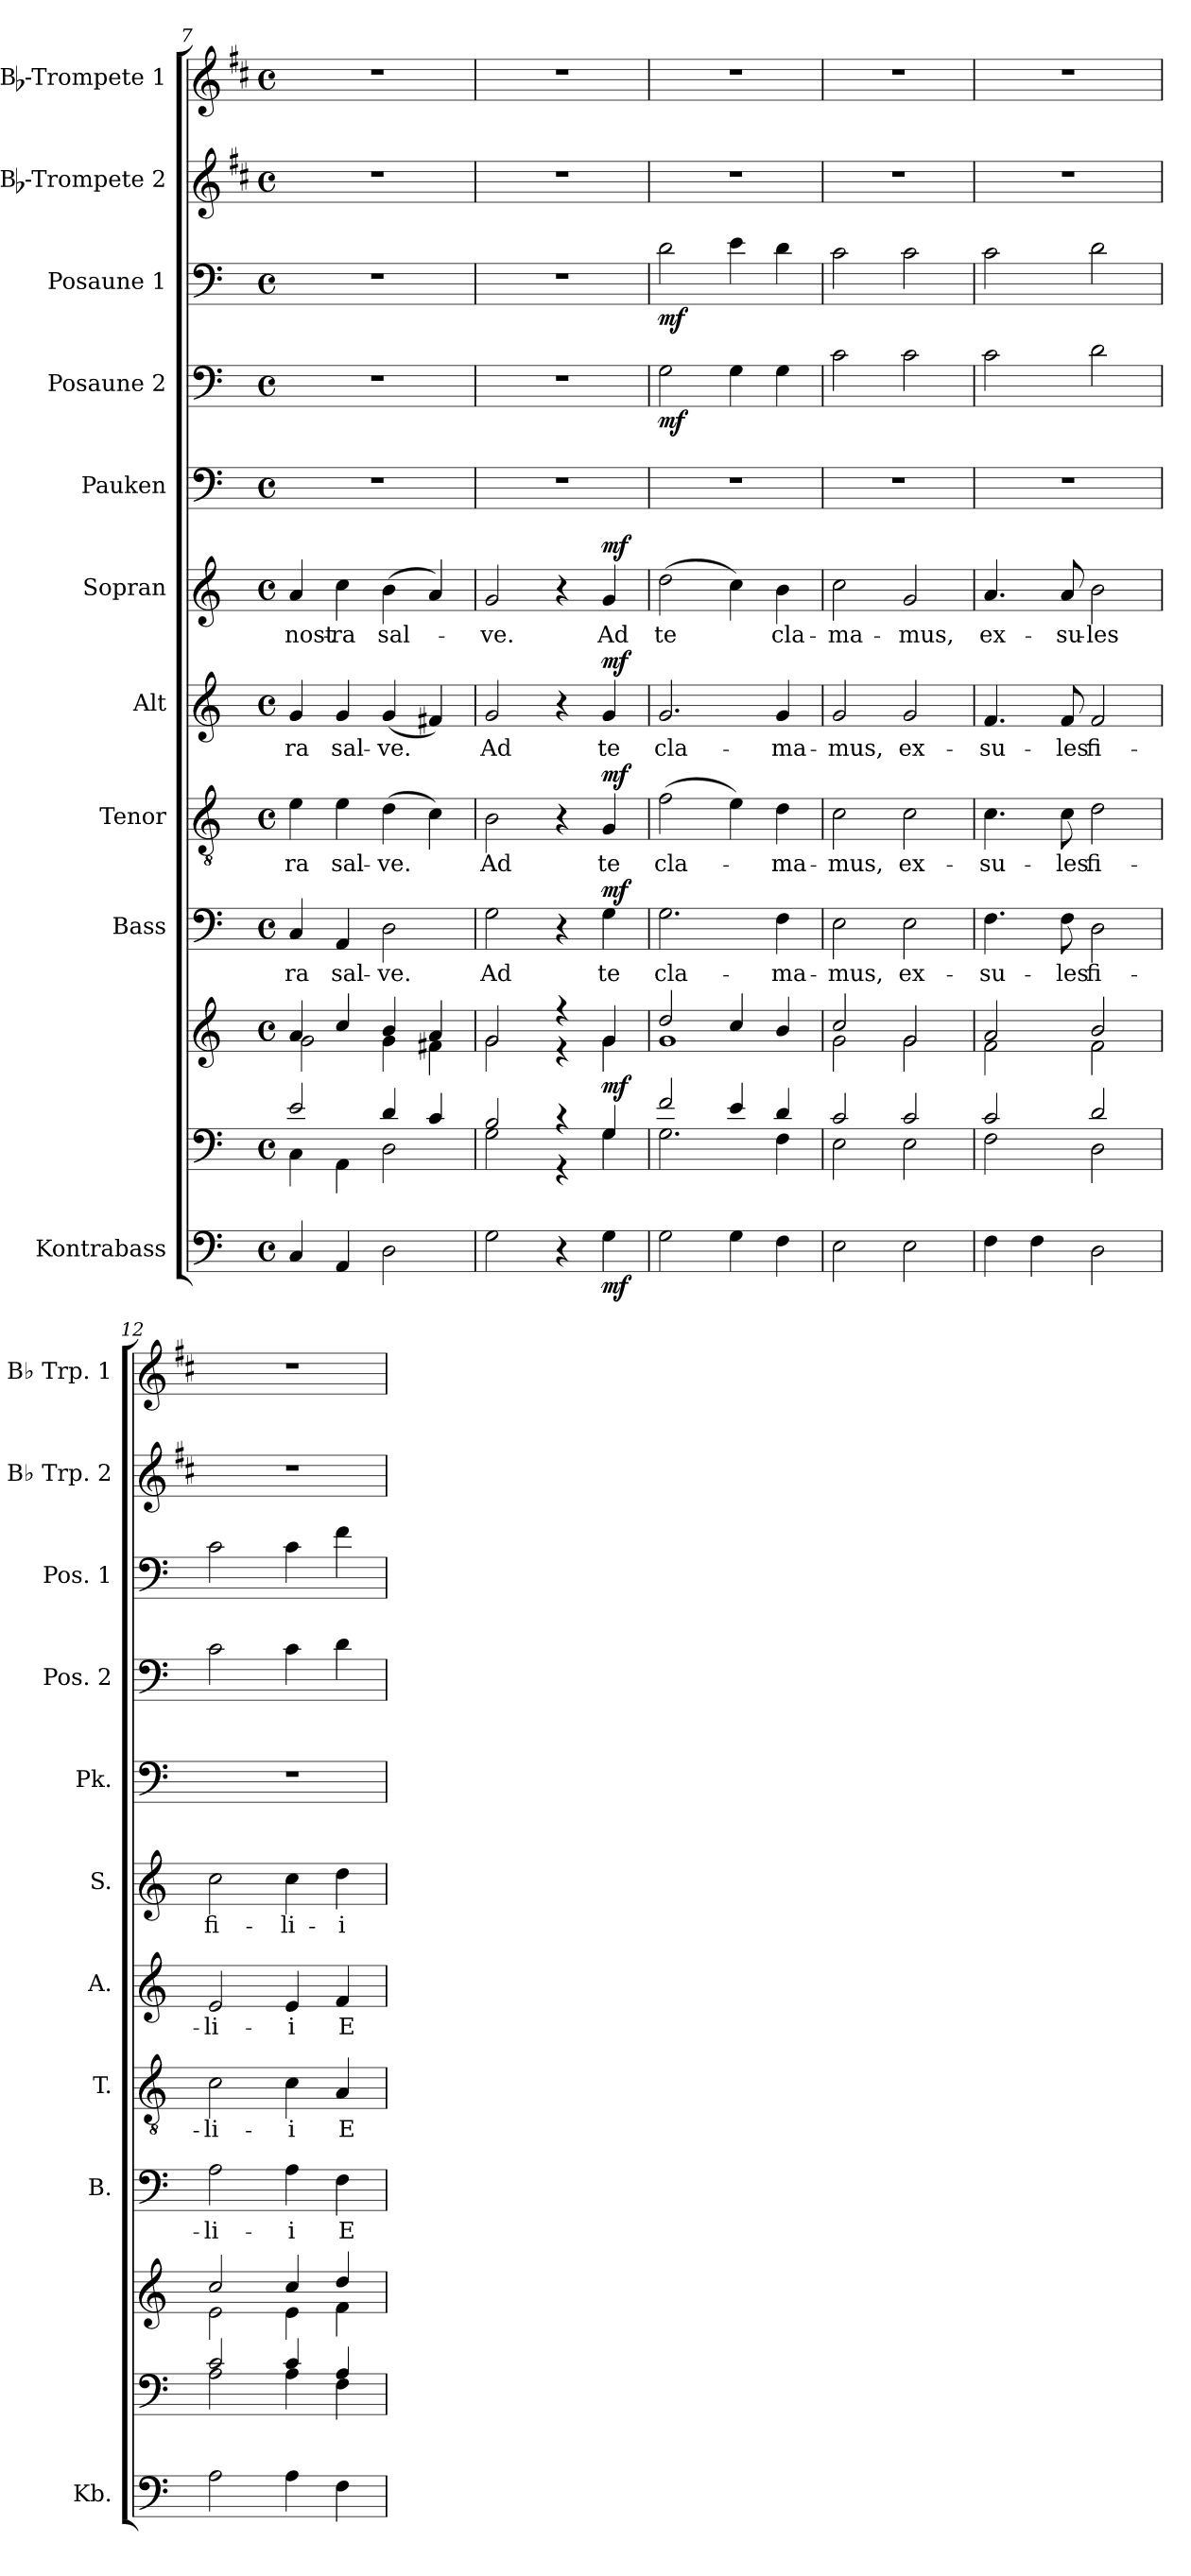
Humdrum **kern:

**kern	**dynam	**kern	**kern	**dynam	**kern	**text	**dynam	**kern	**text	**dynam	**kern	**text	**dynam	**kern	**text	**dynam	**kern	**kern	**dynam	**kern	**dynam	**kern	**kern
*part11	*part11	*part10	*part10	*part10	*part9	*part9	*part9	*part8	*part8	*part8	*part7	*part7	*part7	*part6	*part6	*part6	*part5	*part4	*part4	*part3	*part3	*part2	*part1
*staff12	*staff12	*staff11	*staff10	*staff10/11	*staff9	*staff9	*staff9	*staff8	*staff8	*staff8	*staff7	*staff7	*staff7	*staff6	*staff6	*staff6	*staff5	*staff4	*staff4	*staff3	*staff3	*staff2	*staff1
*I"Kontrabass	*	*	*	*	*I"Bass	*	*	*I"Tenor	*	*	*I"Alt	*	*	*I"Sopran	*	*	*I"Pauken	*I"Posaune 2	*	*I"Posaune 1	*	*I"Bb-Trompete 2	*I"Bb-Trompete 1
*I'Kb.	*	*	*	*	*I'B.	*	*	*I'T.	*	*	*I'A.	*	*	*I'S.	*	*	*I'Pk.	*I'Pos. 2	*	*I'Pos. 1	*	*I'Bb Trp. 2	*I'Bb Trp. 1
!!LO:PB:g=z
*clefF4	*	*clefF4	*clefG2	*	*clefF4	*	*	*clefGv2	*	*	*clefG2	*	*	*clefG2	*	*	*clefF4	*clefF4	*	*clefF4	*	*clefG2	*clefG2
*ITrd7c12	*	*	*	*	*	*	*	*	*	*	*	*	*	*	*	*	*	*	*	*	*	*ITrd1c2	*ITrd1c2
*k[]	*	*k[]	*k[]	*	*k[]	*	*	*k[]	*	*	*k[]	*	*	*k[]	*	*	*k[]	*k[]	*	*k[]	*	*k[]	*k[]
*C:	*	*C:	*C:	*	*C:	*	*	*C:	*	*	*C:	*	*	*C:	*	*	*C:	*C:	*	*C:	*	*C:	*C:
*M4/4	*	*M4/4	*M4/4	*	*M4/4	*	*	*M4/4	*	*	*M4/4	*	*	*M4/4	*	*	*M4/4	*M4/4	*	*M4/4	*	*M4/4	*M4/4
*met(c)	*	*met(c)	*met(c)	*	*met(c)	*	*	*met(c)	*	*	*met(c)	*	*	*met(c)	*	*	*met(c)	*met(c)	*	*met(c)	*	*met(c)	*met(c)
=7	=7	=7	=7	=7	=7	=7	=7	=7	=7	=7	=7	=7	=7	=7	=7	=7	=7	=7	=7	=7	=7	=7	=7
*	*	*^	*^	*	*	*	*	*	*	*	*	*	*	*	*	*	*	*	*	*	*	*	*
!	!	!	!	!	!	!	!	!LO:LY:b	!	!	!LO:LY:b	!	!	!LO:LY:b	!	!	!LO:LY:b	!	!	!	!	!	!	!	!
4CC/	.	2e/	4C\	4a/	2g\	.	4C/	-ra	.	4e\	-ra	.	4g/	-ra	.	4a/	nost-	.	1r	1r	.	1r	.	1r	1r
!	!	!	!	!	!	!	!	!LO:LY:b	!	!	!LO:LY:b	!	!	!LO:LY:b	!	!	!LO:LY:b	!	!	!	!	!	!	!	!
4AAA/	.	.	4AA\	4cc/	.	.	4AA/	sal-	.	4e\	sal-	.	4g/	sal-	.	4cc\	-ra	.	.	.	.	.	.	.	.
!	!	!	!	!	!	!	!	!LO:LY:b	!	!	!LO:LY:b	!	!	!LO:LY:b	!	!	!LO:LY:b	!	!	!	!	!	!	!	!
2DD\	.	4d/	2D\	4b/	4g\	.	2D\	-ve.	.	(>4d\	-ve.	.	(<4g/	-ve.	.	(>4b\	sal-	.	.	.	.	.	.	.	.
.	.	4c/	.	4a/	4f#X\	.	.	.	.	4c\)	.	.	4f#X/)	.	.	4a/)	.	.	.	.	.	.	.	.	.
=8	=8	=8	=8	=8	=8	=8	=8	=8	=8	=8	=8	=8	=8	=8	=8	=8	=8	=8	=8	=8	=8	=8	=8	=8	=8
!	!	!	!	!	!	!	!	!LO:LY:b	!	!	!LO:LY:b	!	!	!LO:LY:b	!	!	!LO:LY:b	!	!	!	!	!	!	!	!
2GG\	.	2B/	2G\	2g/	2g\	.	2G\	Ad	.	2B\	Ad	.	2g/	Ad	.	2g/	-ve.	.	1r	1r	.	1r	.	1r	1r
4r	.	4r	4r	4r	4r	.	4r	.	.	4r	.	.	4r	.	.	4r	.	.	.	.	.	.	.	.	.
!	!LO:DY:b	!	!	!	!	!LO:DY:b	!	!LO:LY:b	!LO:DY:a	!	!LO:LY:b	!LO:DY:a	!	!LO:LY:b	!LO:DY:a	!	!LO:LY:b	!LO:DY:a	!	!	!	!	!	!	!
4GG\	mf	4G/	4G\	4g/	4g\	mf	4G\	te	mf	4G/	te	mf	4g/	te	mf	4g/	Ad	mf	.	.	.	.	.	.	.
=9	=9	=9	=9	=9	=9	=9	=9	=9	=9	=9	=9	=9	=9	=9	=9	=9	=9	=9	=9	=9	=9	=9	=9	=9	=9
!	!	!	!	!	!	!	!	!LO:LY:b	!	!	!LO:LY:b	!	!	!LO:LY:b	!	!	!LO:LY:b	!	!	!	!LO:DY:b	!	!LO:DY:b	!	!
2GG\	.	2f/	2.G\	2dd/	1g	.	2.G\	cla-	.	(>2f\	cla-	.	2.g/	cla-	.	(>2dd\	te	.	1r	2G\	mf	2d\	mf	1r	1r
4GG\	.	4e/	.	4cc/	.	.	.	.	.	4e\)	.	.	.	.	.	4cc\)	.	.	.	4G\	.	4e\	.	.	.
!	!	!	!	!	!	!	!	!LO:LY:b	!	!	!LO:LY:b	!	!	!LO:LY:b	!	!	!LO:LY:b	!	!	!	!	!	!	!	!
4FF\	.	4d/	4F\	4b/	.	.	4F\	-ma-	.	4d\	-ma-	.	4g/	-ma-	.	4b\	cla-	.	.	4G\	.	4d\	.	.	.
=10	=10	=10	=10	=10	=10	=10	=10	=10	=10	=10	=10	=10	=10	=10	=10	=10	=10	=10	=10	=10	=10	=10	=10	=10	=10
!	!	!	!	!	!	!	!	!LO:LY:b	!	!	!LO:LY:b	!	!	!LO:LY:b	!	!	!LO:LY:b	!	!	!	!	!	!	!	!
2EE\	.	2c/	2E\	2cc/	2g\	.	2E\	-mus,	.	2c\	-mus,	.	2g/	-mus,	.	2cc\	-ma-	.	1r	2c\	.	2c\	.	1r	1r
!	!	!	!	!	!	!	!	!LO:LY:b	!	!	!LO:LY:b	!	!	!LO:LY:b	!	!	!LO:LY:b	!	!	!	!	!	!	!	!
2EE\	.	2c/	2E\	2g/	2g\	.	2E\	ex-	.	2c\	ex-	.	2g/	ex-	.	2g/	-mus,	.	.	2c\	.	2c\	.	.	.
=11	=11	=11	=11	=11	=11	=11	=11	=11	=11	=11	=11	=11	=11	=11	=11	=11	=11	=11	=11	=11	=11	=11	=11	=11	=11
!	!	!	!	!	!	!	!	!LO:LY:b	!	!	!LO:LY:b	!	!	!LO:LY:b	!	!	!LO:LY:b	!	!	!	!	!	!	!	!
4FF\	.	2c/	2F\	2a/	2f\	.	4.F\	-su-	.	4.c\	-su-	.	4.f/	-su-	.	4.a/	ex-	.	1r	2c\	.	2c\	.	1r	1r
4FF\	.	.	.	.	.	.	.	.	.	.	.	.	.	.	.	.	.	.	.	.	.	.	.	.	.
!	!	!	!	!	!	!	!	!LO:LY:b	!	!	!LO:LY:b	!	!	!LO:LY:b	!	!	!LO:LY:b	!	!	!	!	!	!	!	!
.	.	.	.	.	.	.	8F\	-les	.	8c\	-les	.	8f/	-les	.	8a/	-su-	.	.	.	.	.	.	.	.
!	!	!	!	!	!	!	!	!LO:LY:b	!	!	!LO:LY:b	!	!	!LO:LY:b	!	!	!LO:LY:b	!	!	!	!	!	!	!	!
2DD\	.	2d/	2D\	2b/	2f\	.	2D\	fi-	.	2d\	fi-	.	2f/	fi-	.	2b\	-les	.	.	2d\	.	2d\	.	.	.
=12	=12	=12	=12	=12	=12	=12	=12	=12	=12	=12	=12	=12	=12	=12	=12	=12	=12	=12	=12	=12	=12	=12	=12	=12	=12
!	!	!	!	!	!	!	!	!LO:LY:b	!	!	!LO:LY:b	!	!	!LO:LY:b	!	!	!LO:LY:b	!	!	!	!	!	!	!	!
2AA\	.	2c/	2A\	2cc/	2e\	.	2A\	-li-	.	2c\	-li-	.	2e/	-li-	.	2cc\	fi-	.	1r	2c\	.	2c\	.	1r	1r
!	!	!	!	!	!	!	!	!LO:LY:b	!	!	!LO:LY:b	!	!	!LO:LY:b	!	!	!LO:LY:b	!	!	!	!	!	!	!	!
4AA\	.	4c/	4A\	4cc/	4e\	.	4A\	-i	.	4c\	-i	.	4e/	-i	.	4cc\	-li-	.	.	4c\	.	4c\	.	.	.
!	!	!	!	!	!	!	!	!LO:LY:b	!	!	!LO:LY:b	!	!	!LO:LY:b	!	!	!LO:LY:b	!	!	!	!	!	!	!	!
4FF\	.	4A/	4F\	4dd/	4f\	.	4F\	E-	.	4A/	E-	.	4f/	E-	.	4dd\	-i	.	.	4d\	.	4f\	.	.	.
*	*	*v	*v	*	*	*	*	*	*	*	*	*	*	*	*	*	*	*	*	*	*	*	*	*	*
*	*	*	*v	*v	*	*	*	*	*	*	*	*	*	*	*	*	*	*	*	*	*	*	*	*
=	=	=	=	=	=	=	=	=	=	=	=	=	=	=	=	=	=	=	=	=	=	=	=
*-	*-	*-	*-	*-	*-	*-	*-	*-	*-	*-	*-	*-	*-	*-	*-	*-	*-	*-	*-	*-	*-	*-	*-
